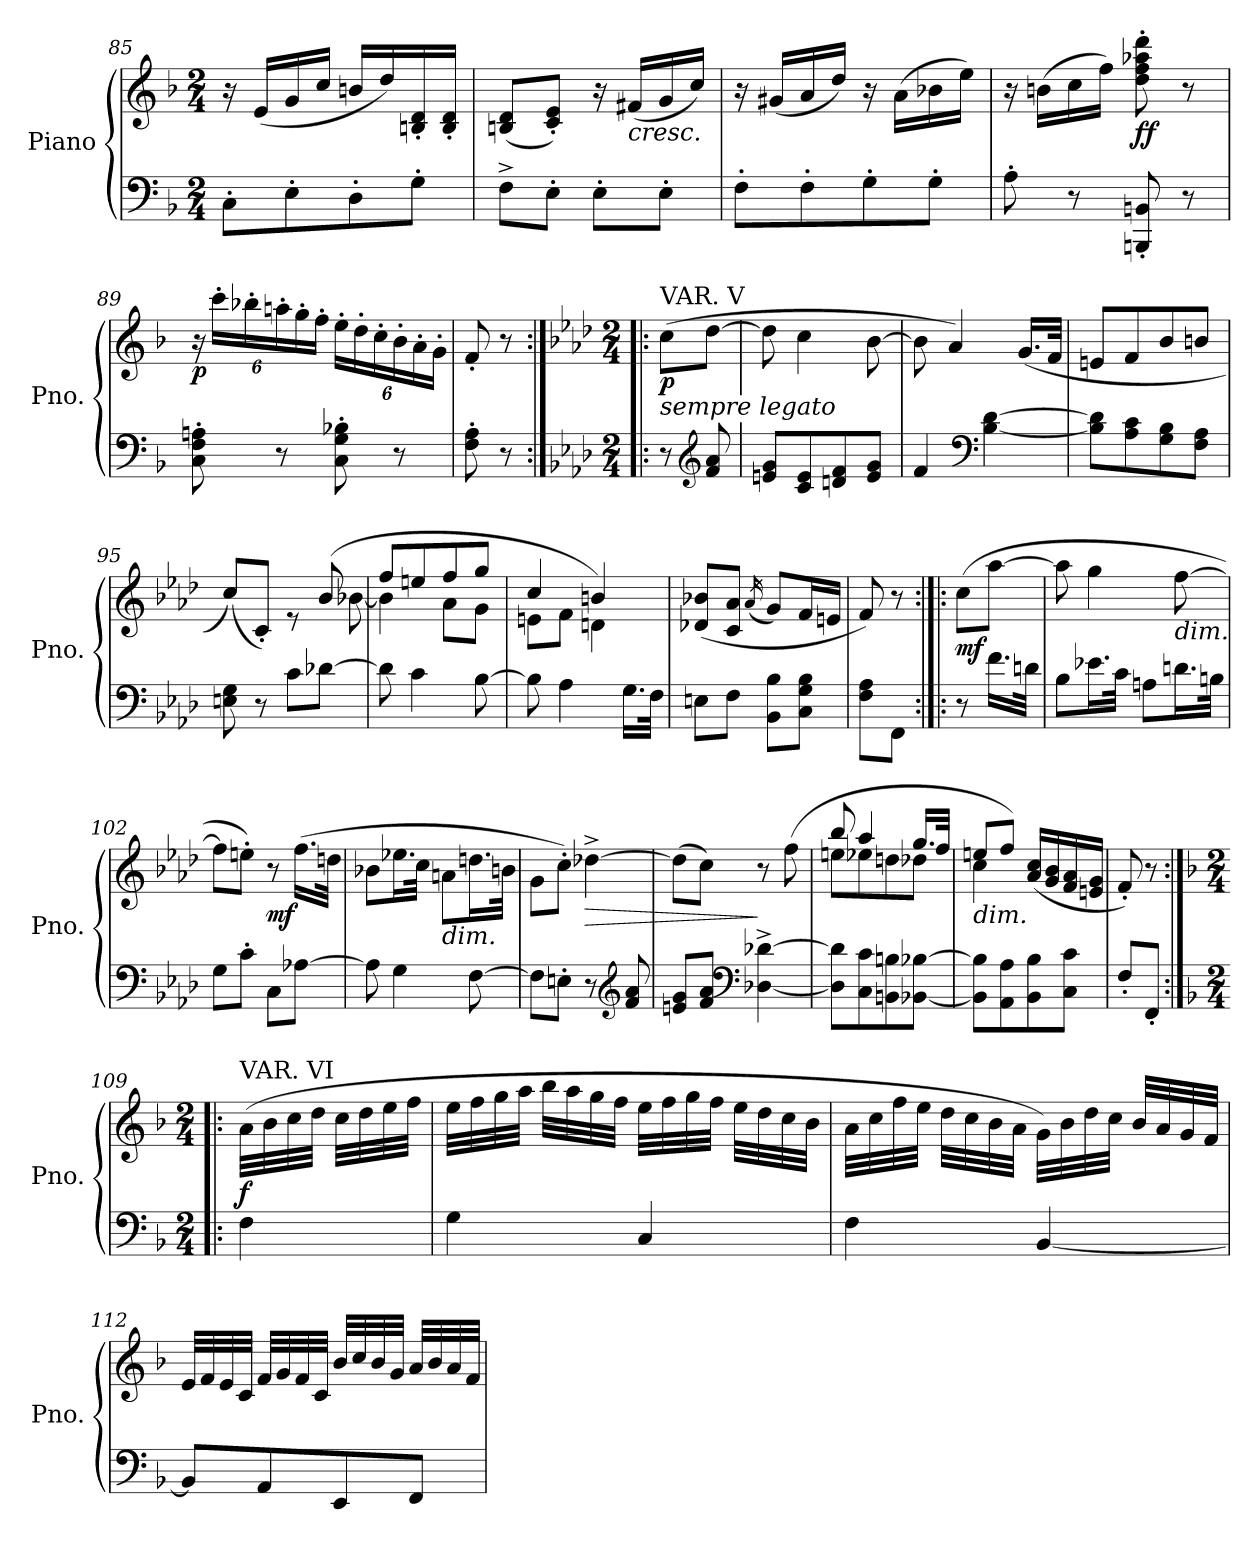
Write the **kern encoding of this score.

**kern	**kern	**dynam
*part1	*part1	*part1
*staff2	*staff1	*staff1/2
*I"Piano	*	*
*I'Pno.	*	*
*clefF4	*clefG2	*
*k[b-]	*k[b-]	*
*F:	*F:	*
*M2/4	*M2/4	*
=85	=85	=85
8C'\L	16r	.
.	(<16e/LL	.
8E'\	16g/	.
.	16cc/JJ	.
8D'\	16bn/LL	.
.	16dd/)	.
8G'\J	16Bn/' 16d/'	.
.	16B/' 16d/'JJ	.
=86	=86	=86
8F^\L	(<8Bn/ 8d/L	.
8E'\J	8c/' 8e/'J)	.
8E'\L	16r	.
!	!LO:TX:b:i:t=cresc.	!
.	(<16f#X/LL	.
8E'\J	16g/	.
.	16cc/JJ)	.
=87	=87	=87
8F'\L	16r	.
.	(<16g#X/LL	.
8F'\	16a/	.
.	16dd/JJ)	.
8G'\	16r	.
.	(>16a\LL	.
8G'\J	16b-X\	.
.	16ee\JJ)	.
=88	=88	=88
8A'\	16r	.
.	(>16bn\LL	.
8r	16cc\	.
.	16ff\JJ)	.
!	!	!LO:DY:b
8BBBn/' 8BBn/'	8dd\' 8ff\' 8aa-X\' 8ddd\'	ff
8r	8r	.
!!LO:PB:g=z
=89	=89	=89
*	*Xbrackettup	*
!	!	!LO:DY:b
8C\' 8F\' 8An\'	24r	p
.	24ccc'\LL	.
.	24bb-X'\	.
8r	24aan'\	.
.	24gg'\	.
.	24ff'\JJ	.
8C\' 8G\' 8B-X\'	24ee'\LL	.
.	24dd'\	.
.	24cc'\	.
8r	24b-'\	.
.	24a'\	.
.	24g'\JJ	.
=90	=90	=90
8F\' 8A\'	8f'/	.
8r	8r	.
!!LO:LB:g=z
=91:|!|:	=91:|!|:	=91:|!|:
*k[b-e-a-d-]	*k[b-e-a-d-]	*
*f:	*f:	*
*M2/4	*M2/4	*
!	!LO:TX:a:t=VAR. V	!
!	!LO:TX:b:i:t=sempre legato	!
!	!	!LO:DY:b
8r	(>8cc\L	p
*clefG2	*	*
8f/ 8a-/	[8dd-\J	.
=92	=92	=92
8en/ 8g/L	8dd-\]	.
8c/ 8e/	4cc\	.
8dn/ 8f/	.	.
8e/ 8g/J	[8b-\	.
=93	=93	=93
4f/	8b-\]	.
.	4a-/)	.
*clefF4	*	*
[4B-\ [4d-\	.	.
.	(<16.g/LL	.
.	32f/JJk	.
=94	=94	=94
8B-\] 8d-\]L	8en/L	.
8A-\ 8c\	8f/	.
8G\ 8B-\	8b-/	.
8F\ 8A-\J	8bn/J	.
=95	=95	=95
*	*^	*
8En\ 8G\	(<8cc/L)	4.ryy	.
8r	8c'/J)	.	.
8c\L	8re	.	.
[8d-X\J	(>8b-/	[8b-X\	.
=96	=96	=96	=96
8d-\]	8ff/L	4b-\]	.
4c\	8een/	.	.
.	8ff/	8a-\L	.
[8B-\	8gg/J	8g\J	.
=97	=97	=97	=97
8B-\]	4cc/	8en\L	.
4A-\	.	8f\J	.
.	4bn/)	4dn\	.
16.G\LL	.	.	.
32F\JJk	.	.	.
*	*v	*v	*
!!LO:LB:g=z
=98	=98	=98
8En\L	(<8d-X/ 8b-X/L	.
8F\J	8c/ 8a-/J	.
.	(<16qa-/	.
8BB-\ 8B-\L	8g/L)	.
8C\ 8G\ 8B-\J	16f/L	.
.	16en/JJ	.
=99	=99	=99
8F\ 8A-\L	8f/)	.
8FF\J	8r	.
=100:|!|:	=100:|!|:	=100:|!|:
!	!	!LO:DY:b
8r	(>8cc\L	mf
16.f\LL	[8aa-\J	.
32dn\JJk	.	.
=101	=101	=101
8B-\L	8aa-\]	.
16.e-X\L	4gg\	.
32c\JJk	.	.
8An\L	.	.
!	!LO:TX:b:i:t=dim.	!
16.dn\L	[8ff\	.
32Bn\JJk	.	.
=102	=102	=102
8G\L	8ff\L]	.
8c'\J	8een'\J)	.
!	!	!LO:DY:b
8C\L	8r	mf
[8A-X\J	(>16.ff\LL	.
.	32ddn\JJk	.
=103	=103	=103
8A-\]	8b-X\L	.
4G\	16.ee-X\L	.
.	32cc\JJk	.
!	!LO:TX:b:i:t=dim.	!
.	8an\L	.
[8F\	16.ddn\L	.
.	32bn\JJk	.
!!LO:LB:g=z
=104	=104	=104
8F\L]	8g\L	.
8En'\J	8cc'\J)	.
!	!	!LO:HP:b
8r	[4dd-X^\	>
*clefG2	*	*
8f/ 8a-/	.	.
=105	=105	=105
8en/ 8g/L	(>8dd-\L]	.
8f/ 8a-/J	8cc\J)	.
*clefF4	*	*
[4D-X\^ [4d-X\^	8r	]
.	(>8ff\	.
=106	=106	=106
*	*^	*
8D-\] 8d-\]L	8bb-/	8een\L	.
8C\ 8c\	4aa-/	8ee-X\	.
8BBn\ 8Bn\	.	8ddn\	.
[8BB-X\ [8B-X\J	16.gg/LL	8dd-X\J	.
.	32ff/JJk	.	.
=107	=107	=107	=107
!	!LO:TX:b:i:t=dim.	!	!
8BB-\] 8B-\]L	8een/L	4cc\	.
8AA-\ 8A-\	8ff/J)	.	.
8BB-\ 8B-\	(<16a-/ 16cc/LL	4ryy	.
.	16g/ 16b-/	.	.
8C\ 8c\J	16f/ 16a-/	.	.
.	16en/ 16g/JJ	.	.
*	*v	*v	*
=108	=108	=108
8F'/L	8f'/)	.
8FF'/J	8r	.
!!LO:LB:g=z
=109:|!|:	=109:|!|:	=109:|!|:
*k[b-]	*k[b-]	*
*F:	*F:	*
*M2/4	*M2/4	*
*	*MM68	*
!	!LO:TX:a:t=VAR. VI	!
!	!	!LO:DY:b
4F\	(>32a\LLL	f
.	32b-\	.
.	32cc\	.
.	32dd\JJJ	.
.	32cc\LLL	.
.	32dd\	.
.	32ee\	.
.	32ff\JJJ	.
=110	=110	=110
4G\	32ee\LLL	.
.	32ff\	.
.	32gg\	.
.	32aa\JJJ	.
.	32bb-\LLL	.
.	32aa\	.
.	32gg\	.
.	32ff\JJJ	.
4C/	32ee\LLL	.
.	32ff\	.
.	32gg\	.
.	32ff\JJJ	.
.	32ee\LLL	.
.	32dd\	.
.	32cc\	.
.	32b-\JJJ	.
=111	=111	=111
4F\	32a\LLL	.
.	32cc\	.
.	32ff\	.
.	32ee\JJJ	.
.	32dd\LLL	.
.	32cc\	.
.	32b-\	.
.	32a\JJJ	.
[4BB-/	32g\LLL)	.
.	32b-\	.
.	32dd\	.
.	32cc\JJJ	.
.	32b-/LLL	.
.	32a/	.
.	32g/	.
.	32f/JJJ	.
!!LO:LB:g=z
=112	=112	=112
8BB-/L]	32e/LLL	.
.	32f/	.
.	32e/	.
.	32c/JJJ	.
8AA/	32f/LLL	.
.	32g/	.
.	32f/	.
.	32c/JJJ	.
8EE/	32b-/LLL	.
.	32cc/	.
.	32b-/	.
.	32g/JJJ	.
8FF/J	32a/LLL	.
.	32b-/	.
.	32a/	.
.	32f/JJJ	.
=	=	=
*-	*-	*-
